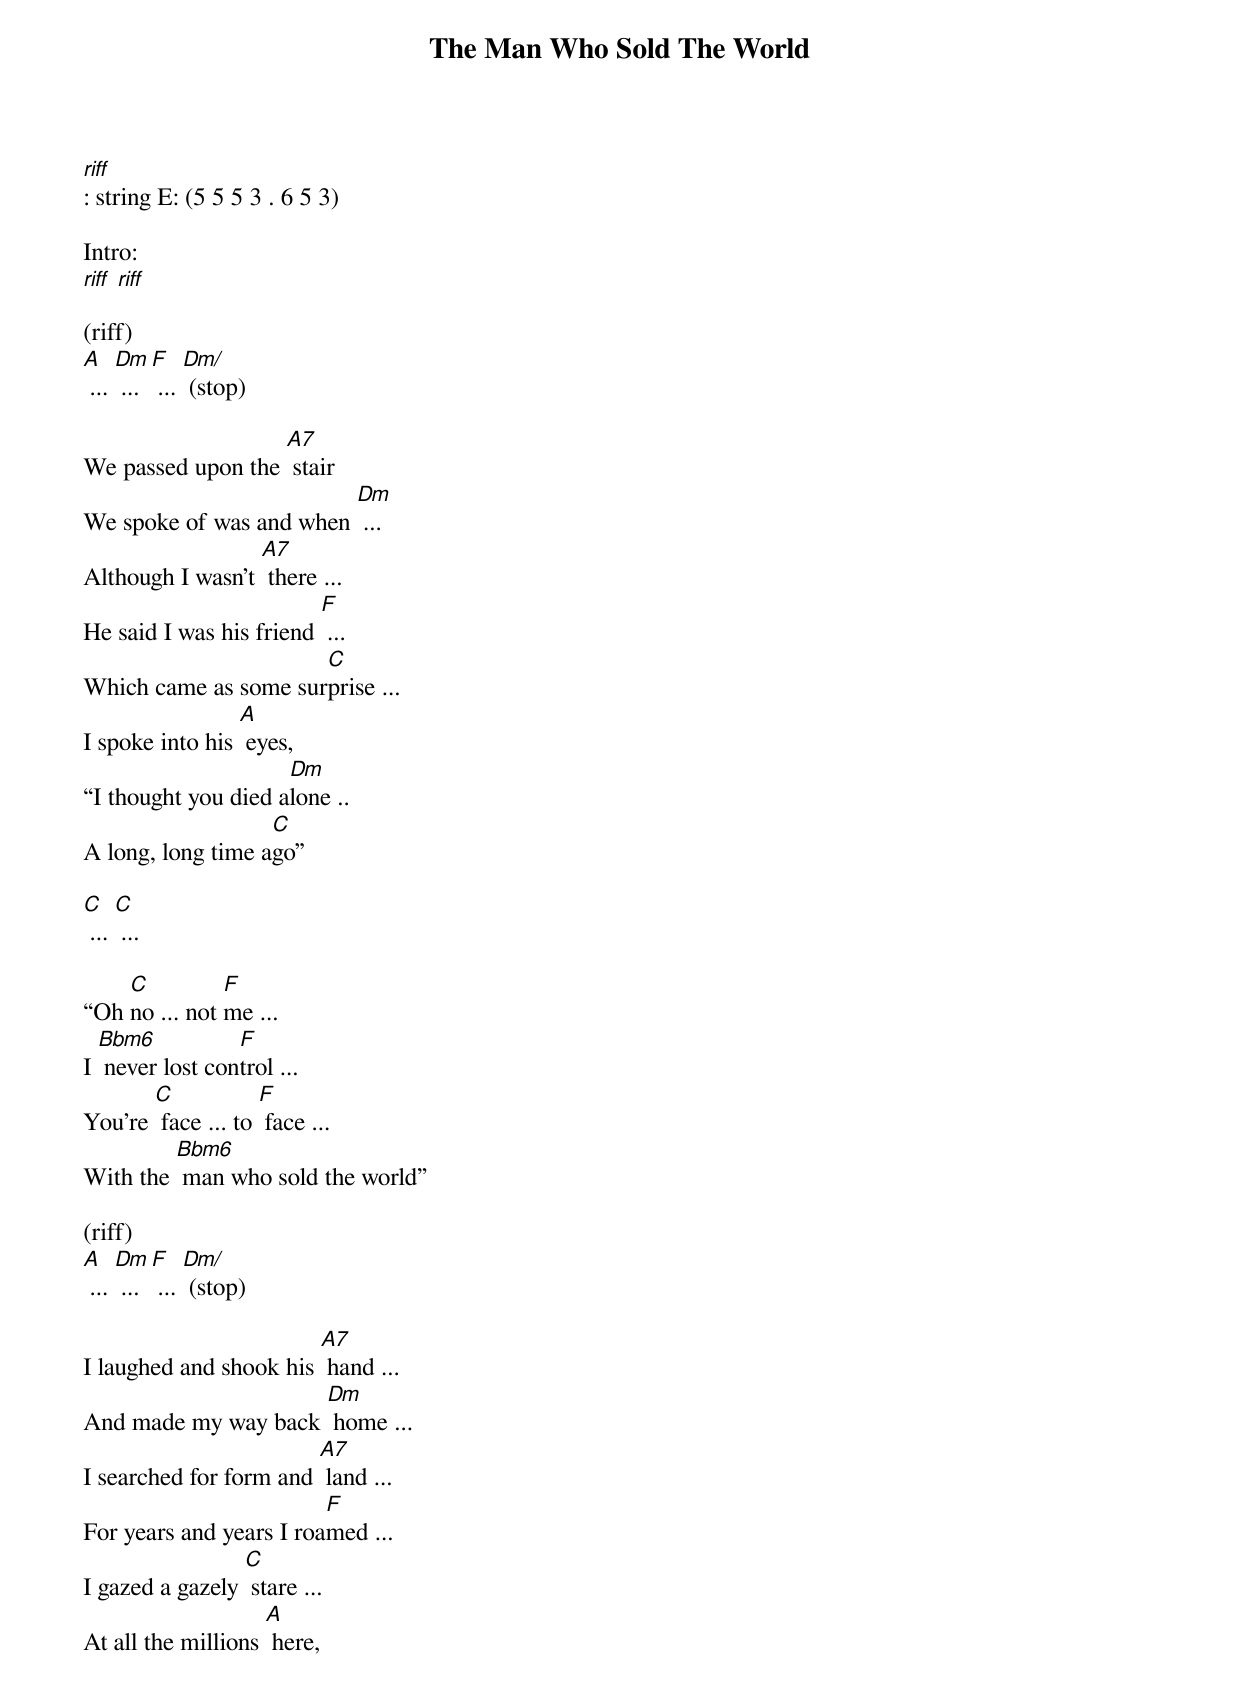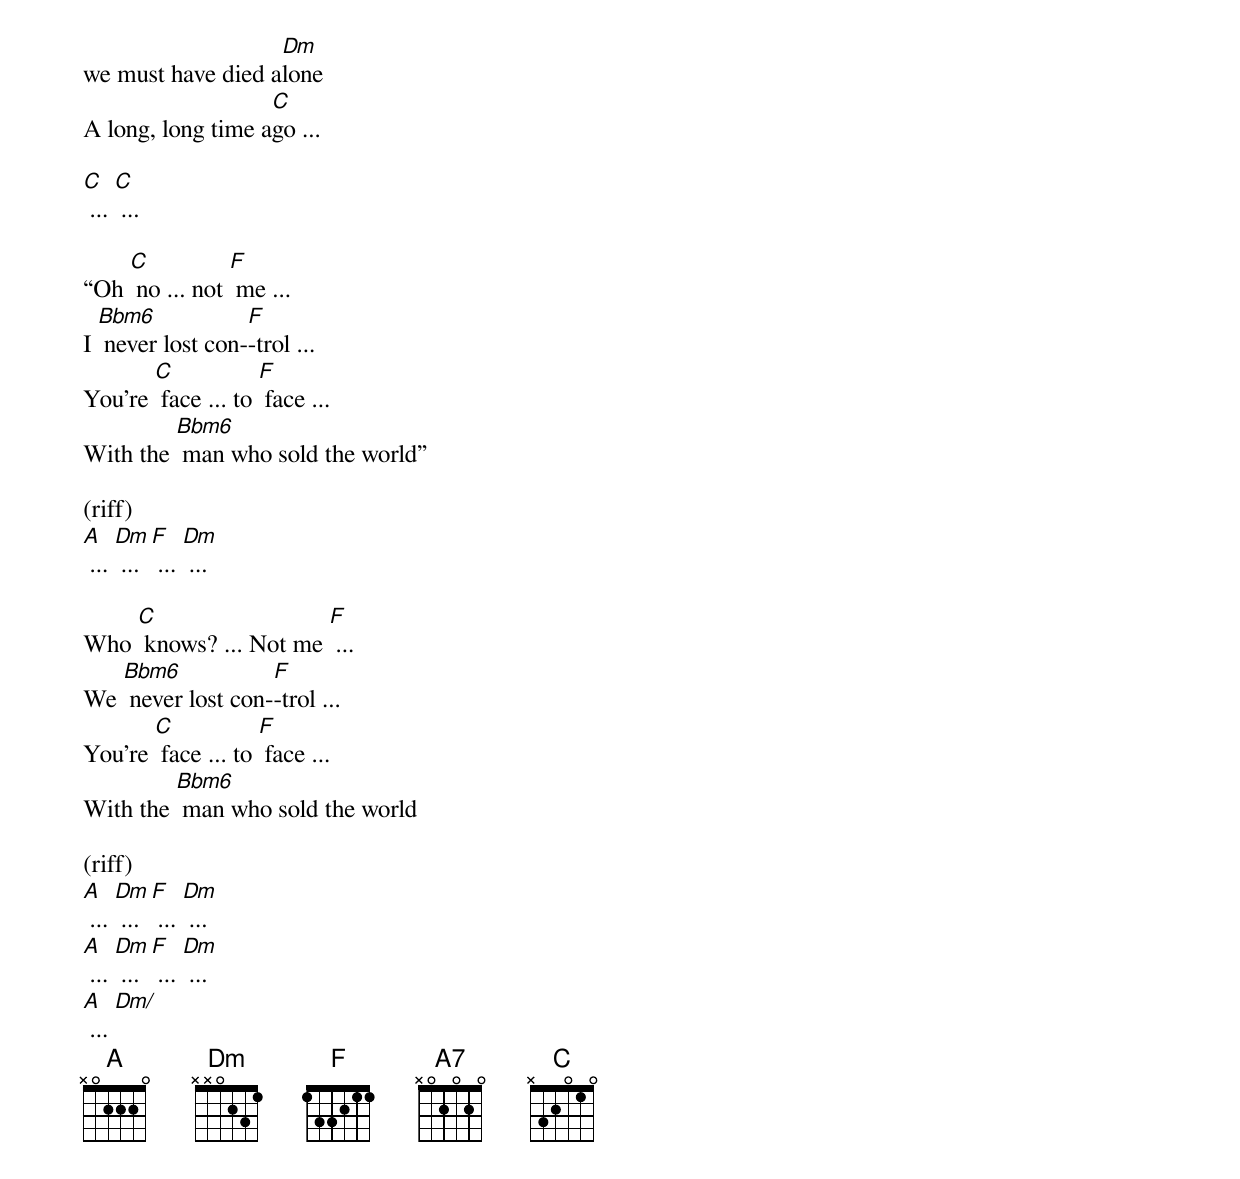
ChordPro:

{t:The Man Who Sold The World}
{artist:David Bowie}
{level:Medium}
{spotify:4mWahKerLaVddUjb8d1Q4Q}
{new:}

[riff]: string E: (5 5 5 3 . 6 5 3)

Intro:
[riff] [riff]

(riff)
[A] ... [Dm] ... [F] ... [Dm/] (stop)

We passed upon the [A7] stair
We spoke of was and when [Dm] ...
Although I wasn't [A7] there ...
He said I was his friend [F] ...
Which came as some sur[C]prise ...
I spoke into his [A] eyes,
“I thought you died a[Dm]lone ..
A long, long time a[C]go”

[C] ... [C] ...

“Oh [C]no ... not [F]me ...
I [Bbm6] never lost con[F]trol ...
You're [C] face ... to [F] face ...
With the [Bbm6] man who sold the world”

(riff)
[A] ... [Dm] ... [F] ... [Dm/] (stop)

I laughed and shook his [A7] hand ...
And made my way back [Dm] home ...
I searched for form and [A7] land ...
For years and years I roa[F]med ...
I gazed a gazely [C] stare ...
At all the millions [A] here,
we must have died a[Dm]lone
A long, long time a[C]go ...

[C] ... [C] ...

“Oh [C] no ... not [F] me ...
I [Bbm6] never lost con-[F]-trol ...
You're [C] face ... to [F] face ...
With the [Bbm6] man who sold the world”

(riff)
[A] ... [Dm] ... [F] ... [Dm] ...

Who [C] knows? ... Not me [F] ...
We [Bbm6] never lost con-[F]-trol ...
You're [C] face ... to [F] face ...
With the [Bbm6] man who sold the world

(riff)
[A] ... [Dm] ... [F] ... [Dm] ...
[A] ... [Dm] ... [F] ... [Dm] ...
[A] ... [Dm/]
